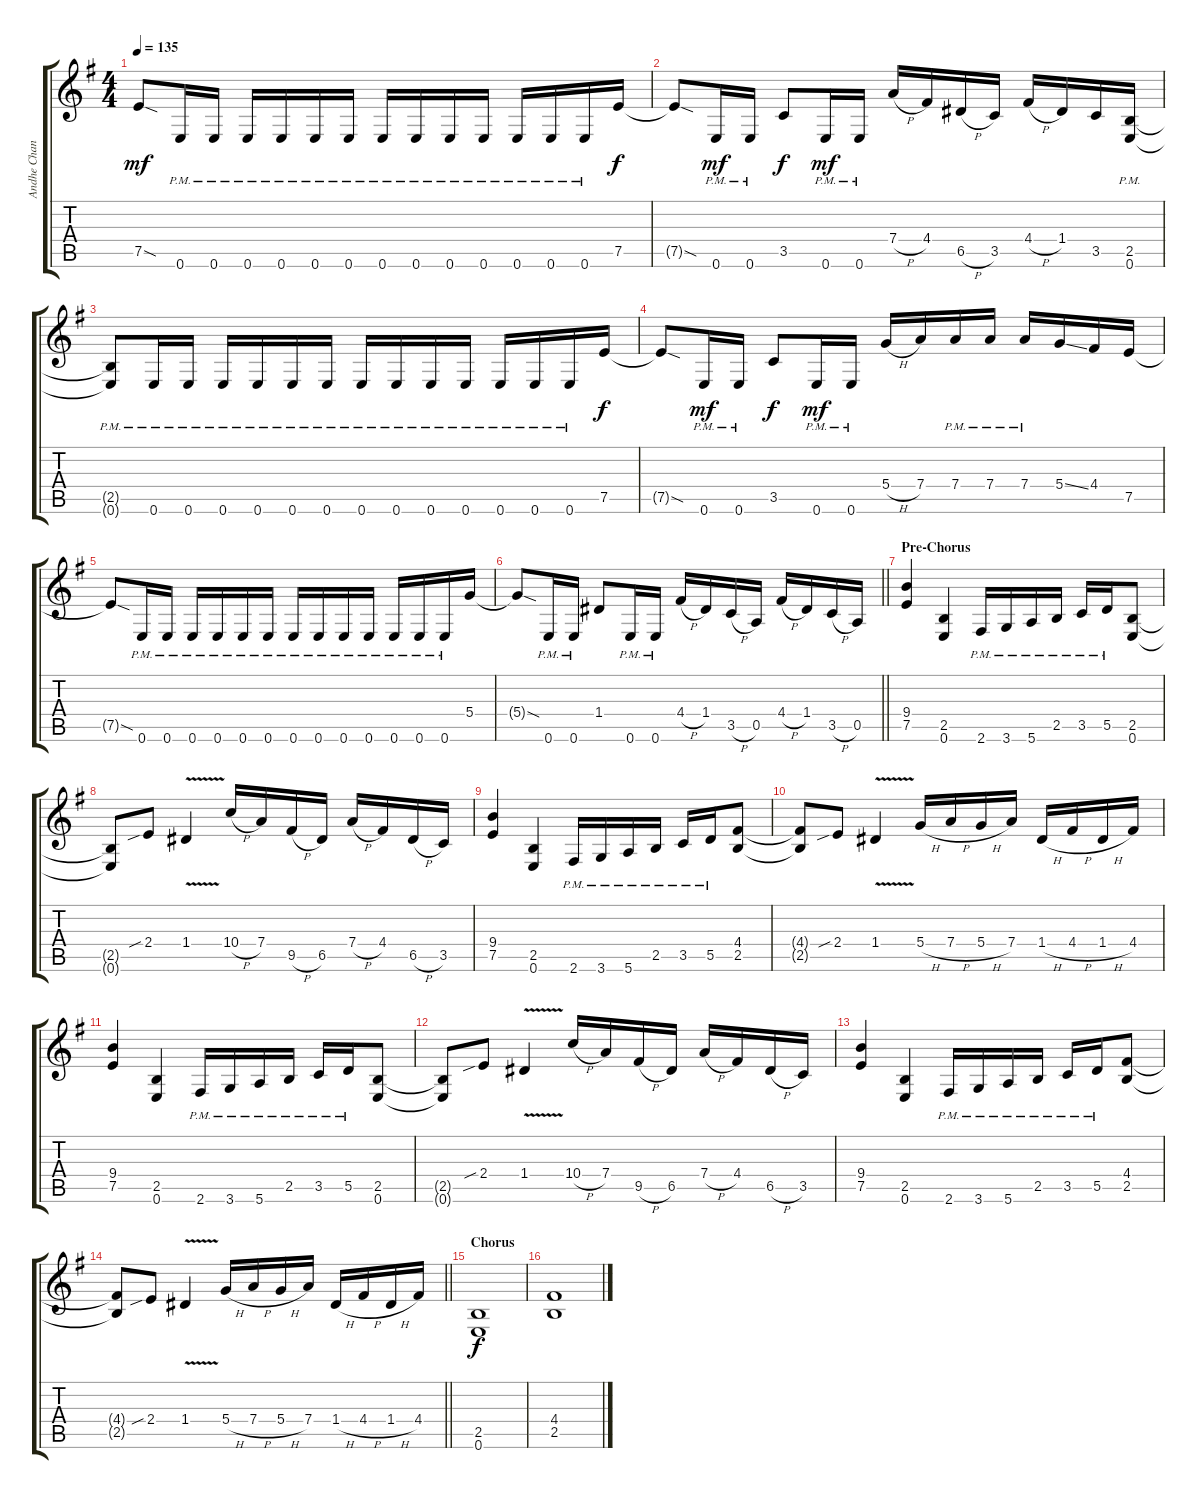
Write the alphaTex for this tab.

\track ("Andhe Chandler (guitar)" "Andhe Chan") {instrument distortionguitar}
\staff {score tabs}
\tuning (E4 B3 G3 D3 A2 E2) {hide}
\ts (4 4)
\tempo 135
\clef g2
\ks eminor
7.5{sod t}.8{dy mf} 0.6{pm}.16 0.6{pm}.16 0.6{pm}.16 0.6{pm}.16 0.6{pm}.16 0.6{pm}.16 0.6{pm}.16 0.6{pm}.16 0.6{pm}.16 0.6{pm}.16 0.6{pm}.16 0.6{pm}.16 0.6{pm}.16 7.5.16{dy f} |
7.5{sod t}.8 0.6{pm}.16{dy mf} 0.6{pm}.16 3.5.8{dy f} 0.6{pm}.16{dy mf} 0.6{pm}.16 7.4{h}.16 4.4.16 6.5{h}.16 3.5.16 4.4{h}.16 1.4.16 3.5.16 (2.5{pm} 0.6).16 |
(2.5{pm t} 0.6{t}).8 0.6{pm}.16 0.6{pm}.16 0.6{pm}.16 0.6{pm}.16 0.6{pm}.16 0.6{pm}.16 0.6{pm}.16 0.6{pm}.16 0.6{pm}.16 0.6{pm}.16 0.6{pm}.16 0.6{pm}.16 0.6{pm}.16 7.5.16{dy f} |
7.5{sod t}.8 0.6{pm}.16{dy mf} 0.6{pm}.16 3.5.8{dy f} 0.6{pm}.16{dy mf} 0.6{pm}.16 5.4{h}.16 7.4.16 7.4{pm}.16 7.4{pm}.16 7.4{pm}.16 5.4{ss}.16 4.4.16 7.5.16 |
7.5{sod t}.8 0.6{pm}.16 0.6{pm}.16 0.6{pm}.16 0.6{pm}.16 0.6{pm}.16 0.6{pm}.16 0.6{pm}.16 0.6{pm}.16 0.6{pm}.16 0.6{pm}.16 0.6{pm}.16 0.6{pm}.16 0.6{pm}.16 5.4.16 |
\barLineRight lightlight
5.4{sod t}.8 0.6{pm}.16 0.6{pm}.16 1.4.8 0.6{pm}.16 0.6{pm}.16 4.4{h}.16 1.4.16 3.5{h}.16 0.5.16 4.4{h}.16 1.4.16 3.5{h}.16 0.5.16 |
\section ("" "Pre-Chorus")
(9.4 7.5).4 (2.5 0.6).4 2.6{pm}.16 3.6{pm}.16 5.6{pm}.16 2.5{pm}.16 3.5{pm}.16 5.5{pm}.16 (2.5 0.6).8 |
(2.5{t} 0.6{t}).8 2.4{sib}.8 1.4{v}.4 10.4{h}.16 7.4.16 9.5{h}.16 6.5.16 7.4{h}.16 4.4.16 6.5{h}.16 3.5.16 |
(9.4 7.5).4 (2.5 0.6).4 2.6{pm}.16 3.6{pm}.16 5.6{pm}.16 2.5{pm}.16 3.5{pm}.16 5.5{pm}.16 (4.4 2.5).8 |
(4.4{t} 2.5{t}).8 2.4{sib}.8 1.4{v}.4 5.4{h}.16 7.4{h}.16 5.4{h}.16 7.4.16 1.4{h}.16 4.4{h}.16 1.4{h}.16 4.4.16 |
(9.4 7.5).4 (2.5 0.6).4 2.6{pm}.16 3.6{pm}.16 5.6{pm}.16 2.5{pm}.16 3.5{pm}.16 5.5{pm}.16 (2.5 0.6).8 |
(2.5{t} 0.6{t}).8 2.4{sib}.8 1.4{v}.4 10.4{h}.16 7.4.16 9.5{h}.16 6.5.16 7.4{h}.16 4.4.16 6.5{h}.16 3.5.16 |
(9.4 7.5).4 (2.5 0.6).4 2.6{pm}.16 3.6{pm}.16 5.6{pm}.16 2.5{pm}.16 3.5{pm}.16 5.5{pm}.16 (4.4 2.5).8 |
\barLineRight lightlight
(4.4{t} 2.5{t}).8 2.4{sib}.8 1.4{v}.4 5.4{h}.16 7.4{h}.16 5.4{h}.16 7.4.16 1.4{h}.16 4.4{h}.16 1.4{h}.16 4.4.16 |
\section ("" "Chorus")
(2.5 0.6).1{dy f} |
(4.4 2.5).1
